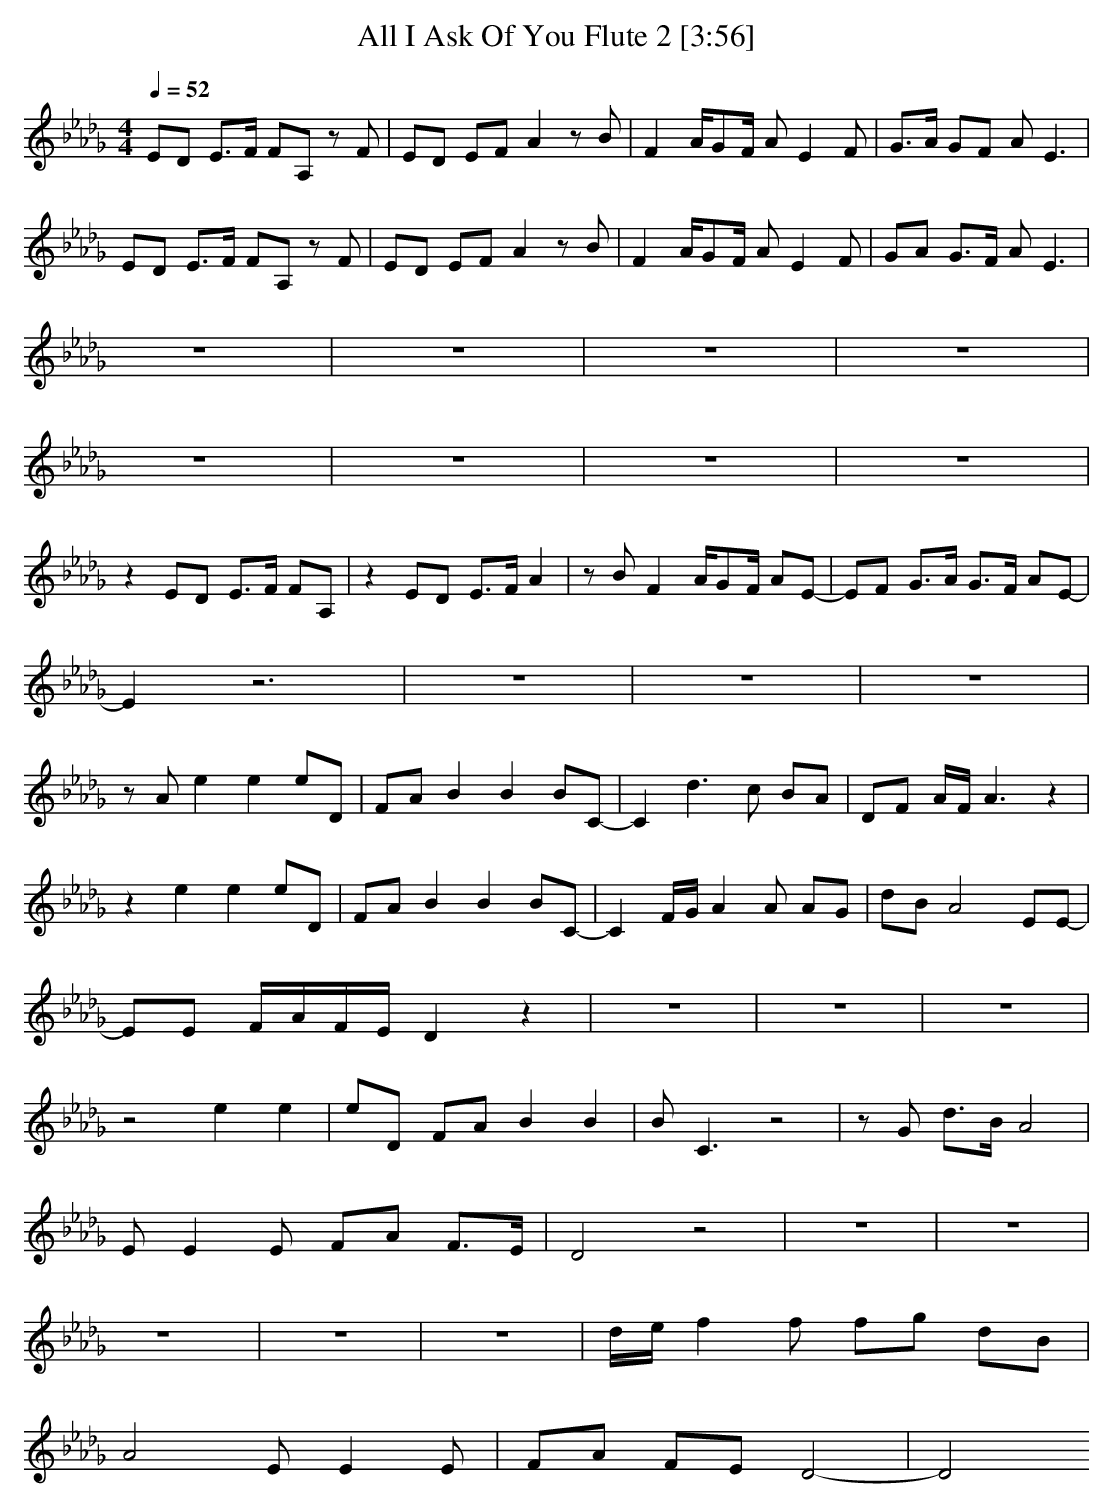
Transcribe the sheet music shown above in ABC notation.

X:1
T:All I Ask Of You Flute 2 [3:56]
M:4/4
L:1/8
Q:1/4=52
K:Db
ED E3/2F/2 FA, zF|ED EF A2 zB|F2 A/2GF/2 AE2F|G3/2A/2 GF AE3|
ED E3/2F/2 FA, zF|ED EF A2 zB|F2 A/2GF/2 AE2F|GA G3/2F/2 AE3|
z8|z8|z8|z8|
z8|z8|z8|z8|
z2 ED E3/2F/2 FA,|z2 ED E3/2F/2 A2|zB F2 A/2GF/2 AE-|EF G3/2A/2 G3/2F/2 AE-|
E2 z6|z8|z8|z8|
zA e2 e2 eD|FA B2 B2 BC-|C2 d3c BA|DF A/2F/2A3 z2|
z2 e2 e2 eD|FA B2 B2 BC-|C2 F/2G/2A2A AG|dB A4 EE-|
EE F/2A/2F/2E/2 D2 z2|z8|z8|z8|
z4 e2 e2|eD FA B2 B2|BC3 z4|zG d3/2B/2 A4|
EE2E FA F3/2E/2|D4 z4|z8|z8|
z8|z8|z8|d/2e/2f2f fg dB|
A4 EE2E|FA FE D4-|D4
